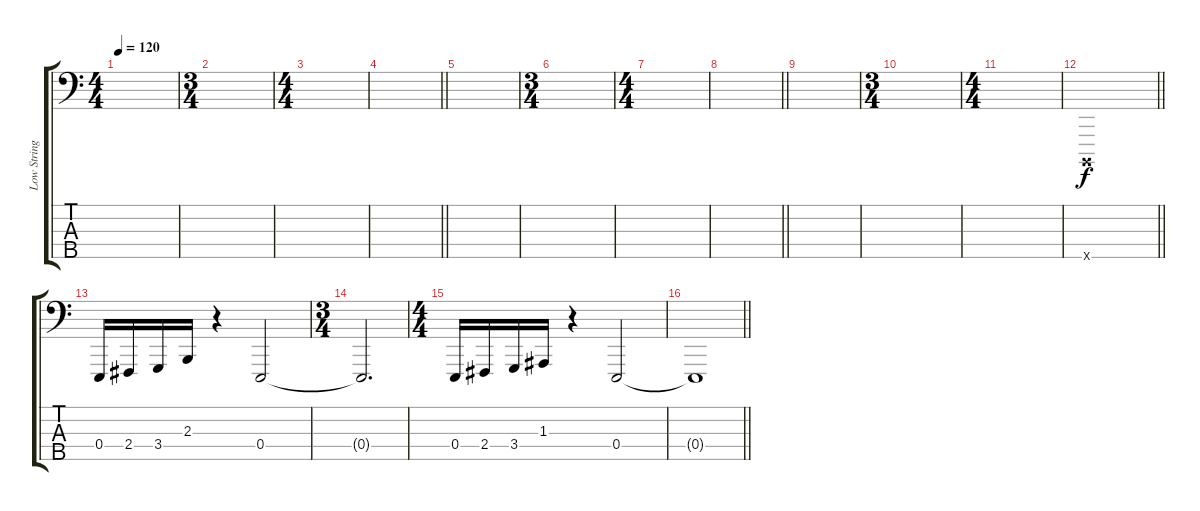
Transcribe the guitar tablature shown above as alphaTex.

\track ("Low Strings Standard" "Low String") {instrument stringensemble1}
\staff {score tabs}
\tuning (G2 D2 A1 E1 B0) {hide}
\ts (4 4)
\tempo 120
\clef f4
\ks c
|
\ts (3 4)
|
\ts (4 4)
|
\barLineRight lightlight
|
|
\ts (3 4)
|
\ts (4 4)
|
\barLineRight lightlight
|
\section ("" "")
|
\ts (3 4)
|
\ts (4 4)
|
\barLineRight lightlight
0.5{x}.1{volume 13} |
0.4.16 2.4.16 3.4.16 2.3.16 r.4 0.4.2 |
\ts (3 4)
0.4{t}.2{d} |
\ts (4 4)
0.4.16 2.4.16 3.4.16 1.3.16 r.4 0.4.2 |
\barLineRight lightlight
0.4{t}.1
